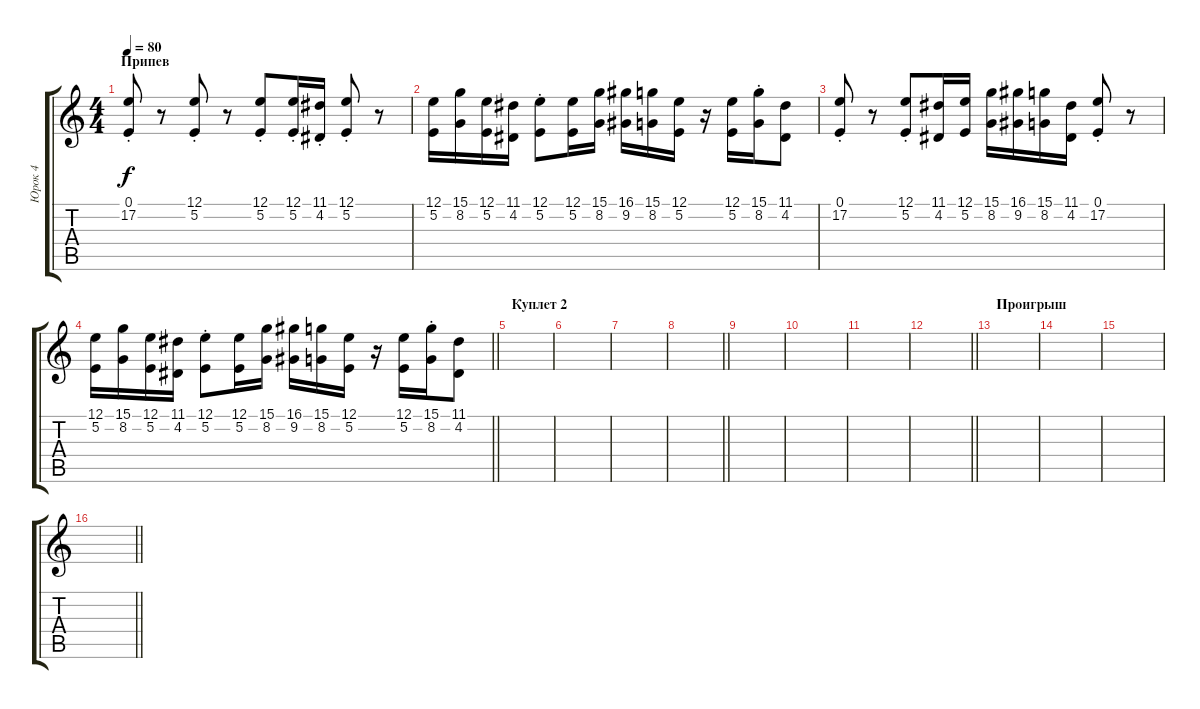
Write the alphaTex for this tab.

\track ("Юрок 4" "Юрок 4") {instrument clarinet}
\staff {score tabs}
\tuning (E4 B3 G3 D3 A2 D2) {hide}
\ts (4 4)
\section ("" "Припев")
\tempo 80
\clef g2
\ks c
(0.1{st} 17.2{st}).8{dy f volume 14 instrument stringensemble1} r.8 (12.1{st} 5.2{st}).8 r.8 (12.1{st} 5.2{st}).8 (12.1 5.2{st}).16 (11.1 4.2{st}).16 (12.1{st} 5.2{st}).8 r.8 |
(12.1 5.2).16 (15.1 8.2).16 (12.1 5.2).16 (11.1 4.2).16 (12.1{st} 5.2{st}).8 (12.1 5.2).16 (15.1 8.2).16 (16.1 9.2).16 (15.1 8.2).16 (12.1 5.2).16 r.16 (12.1 5.2).16 (15.1 8.2{st}).16 (11.1 4.2).8 |
(0.1{st} 17.2{st}).8 r.8 (12.1{st} 5.2{st}).8 (11.1 4.2).16 (12.1 5.2).16 (15.1 8.2).16 (16.1 9.2).16 (15.1 8.2).16 (11.1 4.2).16 (0.1{st} 17.2{st}).8 r.8 |
\barLineRight lightlight
(12.1 5.2).16 (15.1 8.2).16 (12.1 5.2).16 (11.1 4.2).16 (12.1{st} 5.2{st}).8 (12.1 5.2).16 (15.1 8.2).16 (16.1 9.2).16 (15.1 8.2).16 (12.1 5.2).16 r.16 (12.1 5.2).16 (15.1 8.2{st}).16 (11.1 4.2).8 |
\section ("" "Куплет 2")
|
|
|
\barLineRight lightlight
|
|
|
|
\barLineRight lightlight
|
\section ("" "Проигрыш")
|
|
|
\barLineRight lightlight
